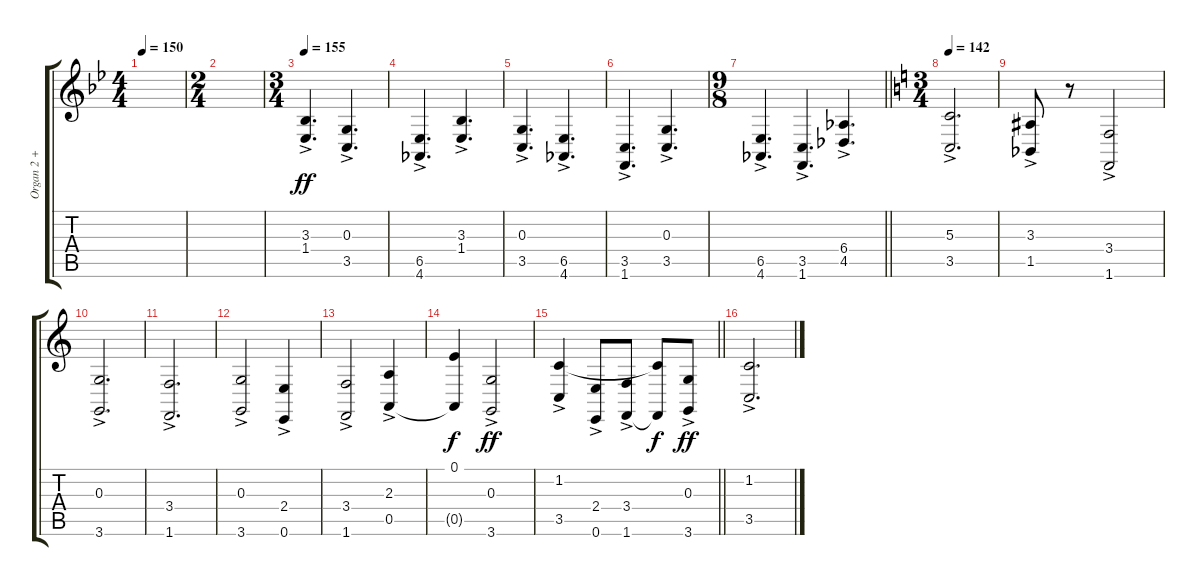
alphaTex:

\track ("Organ 2 + Piano 2" "Organ 2 + ") {instrument percussiveorgan}
\staff {score tabs}
\tuning (E4 B3 G3 D3 A2 E2) {hide}
\ts (4 4)
\tempo 150
\clef g2
\ks bb
|
\ts (2 4)
|
\ts (3 4)
\tempo 155
(3.3{ac} 1.4{ac}).4{d dy ff instrument acousticgrandpiano} (0.3{ac} 3.5{ac}).4{d} |
(6.5{ac} 4.6{ac}).4{d} (3.3{ac} 1.4{ac}).4{d} |
(0.3{ac} 3.5{ac}).4{d} (6.5{ac} 4.6{ac}).4{d} |
(3.5{ac} 1.6{ac}).4{d} (0.3{ac} 3.5{ac}).4{d} |
\ts (9 8)
\barLineRight lightlight
(6.5{ac} 4.6{ac}).4{d} (3.5{ac} 1.6{ac}).4{d} (6.4{ac} 4.5{ac}).4{d} |
\ts (3 4)
\tempo 142
\ks c
(5.3{ac} 3.5{ac}).2{d} |
(3.3{ac} 1.5{ac acc b}).8 r.8 (3.4{ac} 1.6{ac}).2 |
(0.3{ac} 3.6{ac}).2{d} |
(3.4{ac} 1.6{ac}).2{d} |
(0.3{ac} 3.6{ac}).2 (2.4{ac} 0.6{ac}).4 |
(3.4{ac} 1.6{ac}).2 (2.3{ac} 0.5{ac}).4 |
(0.1 0.5{t}).4{dy f} (0.3{ac} 3.6{ac}).2{dy ff} |
\barLineRight lightlight
(1.2{ac} 3.5{ac}).4 (2.4{ac} 0.6{ac}).8 (3.4{ac} 1.6{ac}).8 (1.2{t} 1.6{t}).8{dy f} (0.3{ac} 3.6{ac}).8{dy ff} |
(1.2{ac} 3.5{ac}).2{d}
